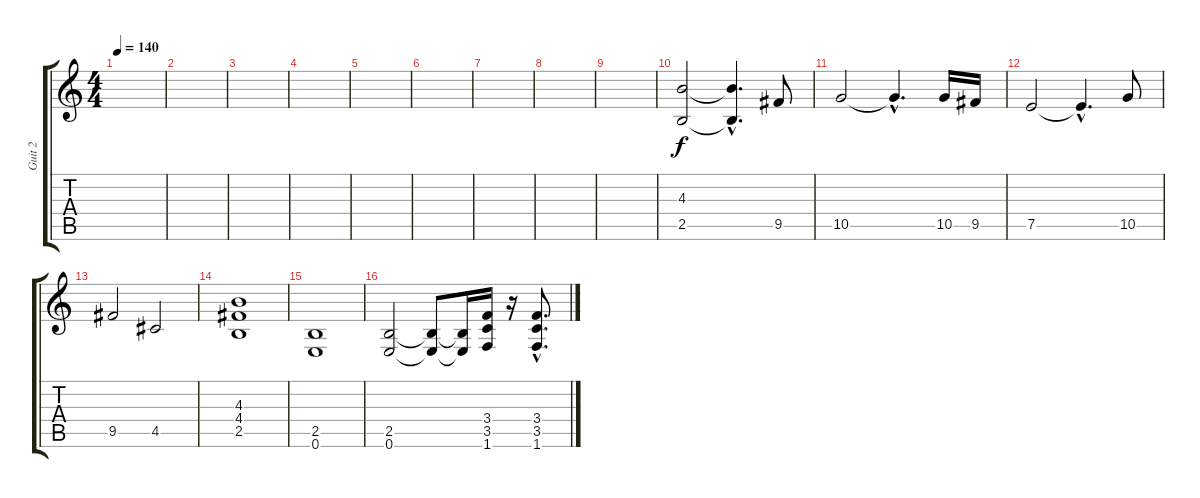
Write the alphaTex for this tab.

\track ("Guit 2" "Guit 2") {instrument overdrivenguitar}
\staff {score tabs}
\tuning (E4 B3 G3 D3 A2 E2) {hide}
\ts (4 4)
\tempo 140
\tempo 74
\tempo 140
\clef g2
\ks c
|
|
|
|
|
|
|
|
|
(4.3 2.5).2 (4.3{hac t} 2.5{hac t}).4{d} 9.5.8 |
10.5.2 10.5{hac t}.4{d} 10.5.16 9.5.16 |
7.5.2 7.5{hac t}.4{d} 10.5.8 |
9.5.2 4.5.2 |
(4.3 4.4 2.5).1 |
(2.5 0.6).1 |
(2.5 0.6).2 (2.5{t} 0.6{t}).8 (2.5{t} 0.6{t}).16 (3.4 3.5 1.6).16 r.16 (3.4{hac} 3.5{hac} 1.6{hac}).8{d}
